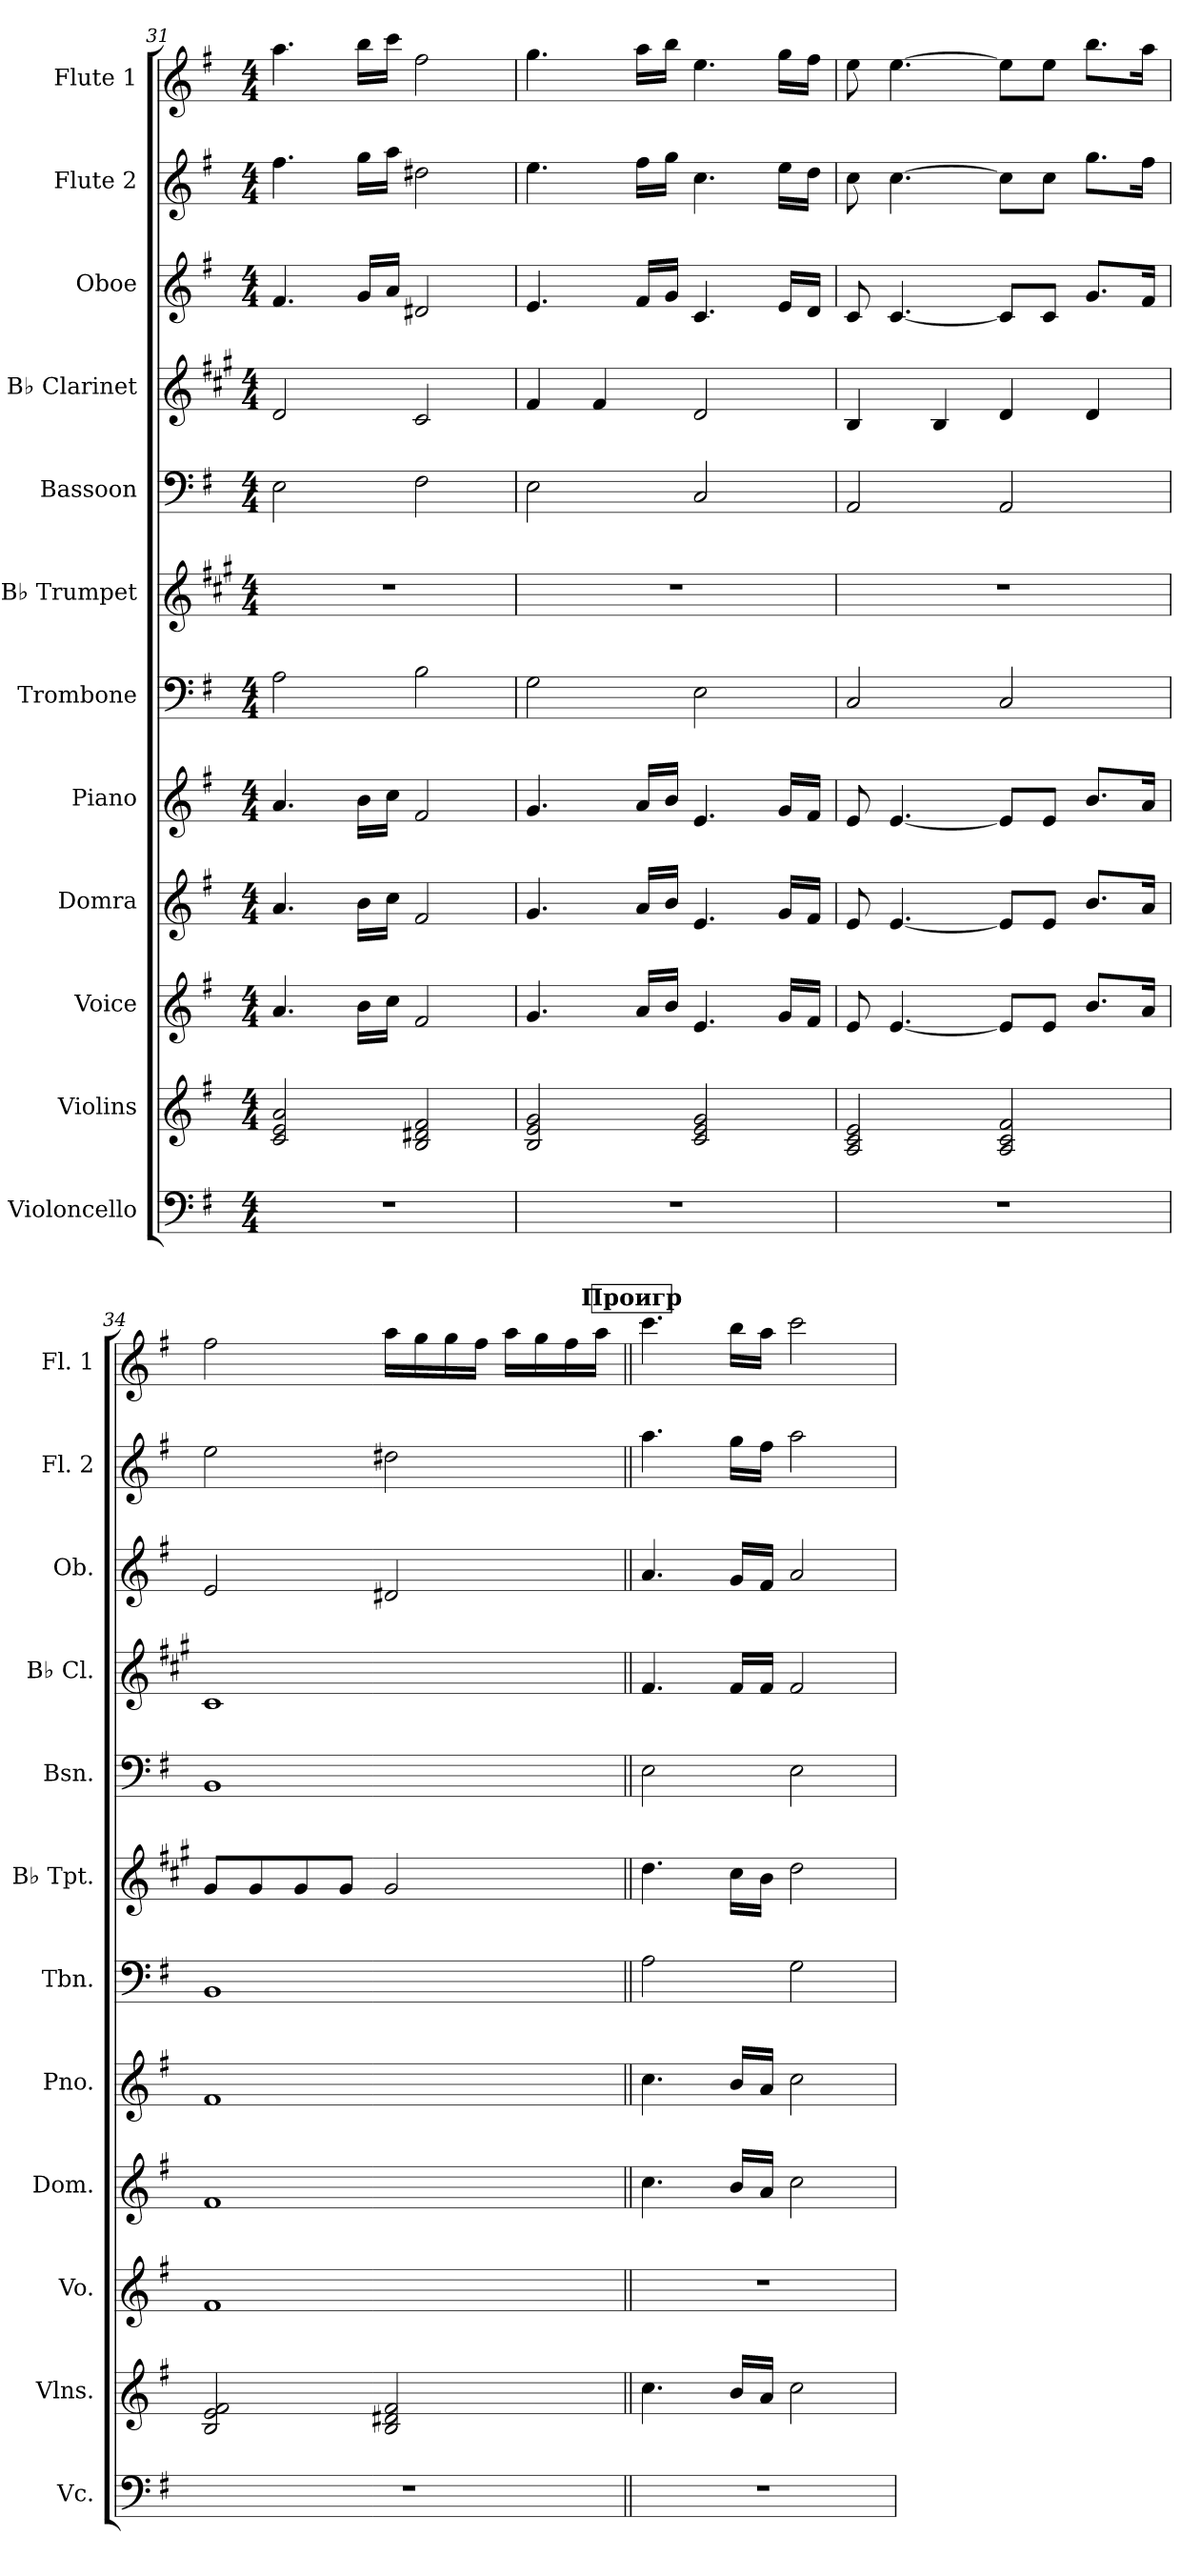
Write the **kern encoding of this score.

**kern	**kern	**kern	**kern	**kern	**kern	**kern	**kern	**kern	**kern	**kern	**kern
*part12	*part11	*part10	*part9	*part8	*part7	*part6	*part5	*part4	*part3	*part2	*part1
*staff12	*staff11	*staff10	*staff9	*staff8	*staff7	*staff6	*staff5	*staff4	*staff3	*staff2	*staff1
*I"Violoncello	*I"Violins	*I"Voice	*I"Domra	*I"Piano	*I"Trombone	*I"B♭ Trumpet	*I"Bassoon	*I"B♭ Clarinet	*I"Oboe	*I"Flute 2	*I"Flute 1
*I'Vc.	*I'Vlns.	*I'Vo.	*I'Dom.	*I'Pno.	*I'Tbn.	*I'B♭ Tpt.	*I'Bsn.	*I'B♭ Cl.	*I'Ob.	*I'Fl. 2	*I'Fl. 1
*clefF4	*clefG2	*clefG2	*clefG2	*clefG2	*clefF4	*clefG2	*clefF4	*clefG2	*clefG2	*clefG2	*clefG2
*	*	*	*	*	*	*ITrd1c2	*	*ITrd1c2	*	*	*
*k[f#]	*k[f#]	*k[f#]	*k[f#]	*k[f#]	*k[f#]	*k[f#]	*k[f#]	*k[f#]	*k[f#]	*k[f#]	*k[f#]
*M4/4	*M4/4	*M4/4	*M4/4	*M4/4	*M4/4	*M4/4	*M4/4	*M4/4	*M4/4	*M4/4	*M4/4
=31	=31	=31	=31	=31	=31	=31	=31	=31	=31	=31	=31
1r	2c/ 2e/ 2a/	4.a/	4.a/	4.a/	2A\	1r	2E\	2c/	4.f#/	4.ff#\	4.aa\
.	.	16b\LL	16b\LL	16b\LL	.	.	.	.	16g/LL	16gg\LL	16bb\LL
.	.	16cc\JJ	16cc\JJ	16cc\JJ	.	.	.	.	16a/JJ	16aa\JJ	16ccc\JJ
.	2B/ 2d#X/ 2f#/	2f#/	2f#/	2f#/	2B\	.	2F#\	2B/	2d#X/	2dd#X\	2ff#\
!!LO:PB:g=z
=32	=32	=32	=32	=32	=32	=32	=32	=32	=32	=32	=32
1r	2B/ 2e/ 2g/	4.g/	4.g/	4.g/	2G\	1r	2E\	4e/	4.e/	4.ee\	4.gg\
.	.	.	.	.	.	.	.	4e/	.	.	.
.	.	16a/LL	16a/LL	16a/LL	.	.	.	.	16f#/LL	16ff#\LL	16aa\LL
.	.	16b/JJ	16b/JJ	16b/JJ	.	.	.	.	16g/JJ	16gg\JJ	16bb\JJ
.	2c/ 2e/ 2g/	4.e/	4.e/	4.e/	2E\	.	2C/	2c/	4.c/	4.cc\	4.ee\
.	.	16g/LL	16g/LL	16g/LL	.	.	.	.	16e/LL	16ee\LL	16gg\LL
.	.	16f#/JJ	16f#/JJ	16f#/JJ	.	.	.	.	16d/JJ	16dd\JJ	16ff#\JJ
=33	=33	=33	=33	=33	=33	=33	=33	=33	=33	=33	=33
1r	2A/ 2c/ 2e/	8e/	8e/	8e/	2C/	1r	2AA/	4A/	8c/	8cc\	8ee\
.	.	[4.e/	[4.e/	[4.e/	.	.	.	.	[4.c/	[4.cc\	[4.ee\
.	.	.	.	.	.	.	.	4A/	.	.	.
.	2A/ 2c/ 2f#/	8e/L]	8e/L]	8e/L]	2C/	.	2AA/	4c/	8c/L]	8cc\L]	8ee\L]
.	.	8e/J	8e/J	8e/J	.	.	.	.	8c/J	8cc\J	8ee\J
.	.	8.b/L	8.b/L	8.b/L	.	.	.	4c/	8.g/L	8.gg\L	8.bb\L
.	.	16a/Jk	16a/Jk	16a/Jk	.	.	.	.	16f#/Jk	16ff#\Jk	16aa\Jk
=34	=34	=34	=34	=34	=34	=34	=34	=34	=34	=34	=34
1r	2B/ 2e/ 2f#/	1f#	1f#	1f#	1BB	8f#/L	1BB	1B	2e/	2ee\	2ff#\
.	.	.	.	.	.	8f#/	.	.	.	.	.
.	.	.	.	.	.	8f#/	.	.	.	.	.
.	.	.	.	.	.	8f#/J	.	.	.	.	.
.	2B/ 2d#X/ 2f#/	.	.	.	.	2f#/	.	.	2d#X/	2dd#X\	16aa\LL
.	.	.	.	.	.	.	.	.	.	.	16gg\
.	.	.	.	.	.	.	.	.	.	.	16gg\
.	.	.	.	.	.	.	.	.	.	.	16ff#\JJ
.	.	.	.	.	.	.	.	.	.	.	16aa\LL
.	.	.	.	.	.	.	.	.	.	.	16gg\
.	.	.	.	.	.	.	.	.	.	.	16ff#\
.	.	.	.	.	.	.	.	.	.	.	16aa\JJ
!!LO:REH:place=s1:a:B:fs=14:t=Проигр
=35||	=35||	=35||	=35||	=35||	=35||	=35||	=35||	=35||	=35||	=35||	=35||
1r	4.cc\	1r	4.cc\	4.cc\	2A\	4.cc\	2E\	4.e/	4.a/	4.aa\	4.ccc\
.	16b/LL	.	16b/LL	16b/LL	.	16b\LL	.	16e/LL	16g/LL	16gg\LL	16bb\LL
.	16a/JJ	.	16a/JJ	16a/JJ	.	16a\JJ	.	16e/JJ	16f#/JJ	16ff#\JJ	16aa\JJ
.	2cc\	.	2cc\	2cc\	2G\	2cc\	2E\	2e/	2a/	2aa\	2ccc\
=	=	=	=	=	=	=	=	=	=	=	=
*-	*-	*-	*-	*-	*-	*-	*-	*-	*-	*-	*-
